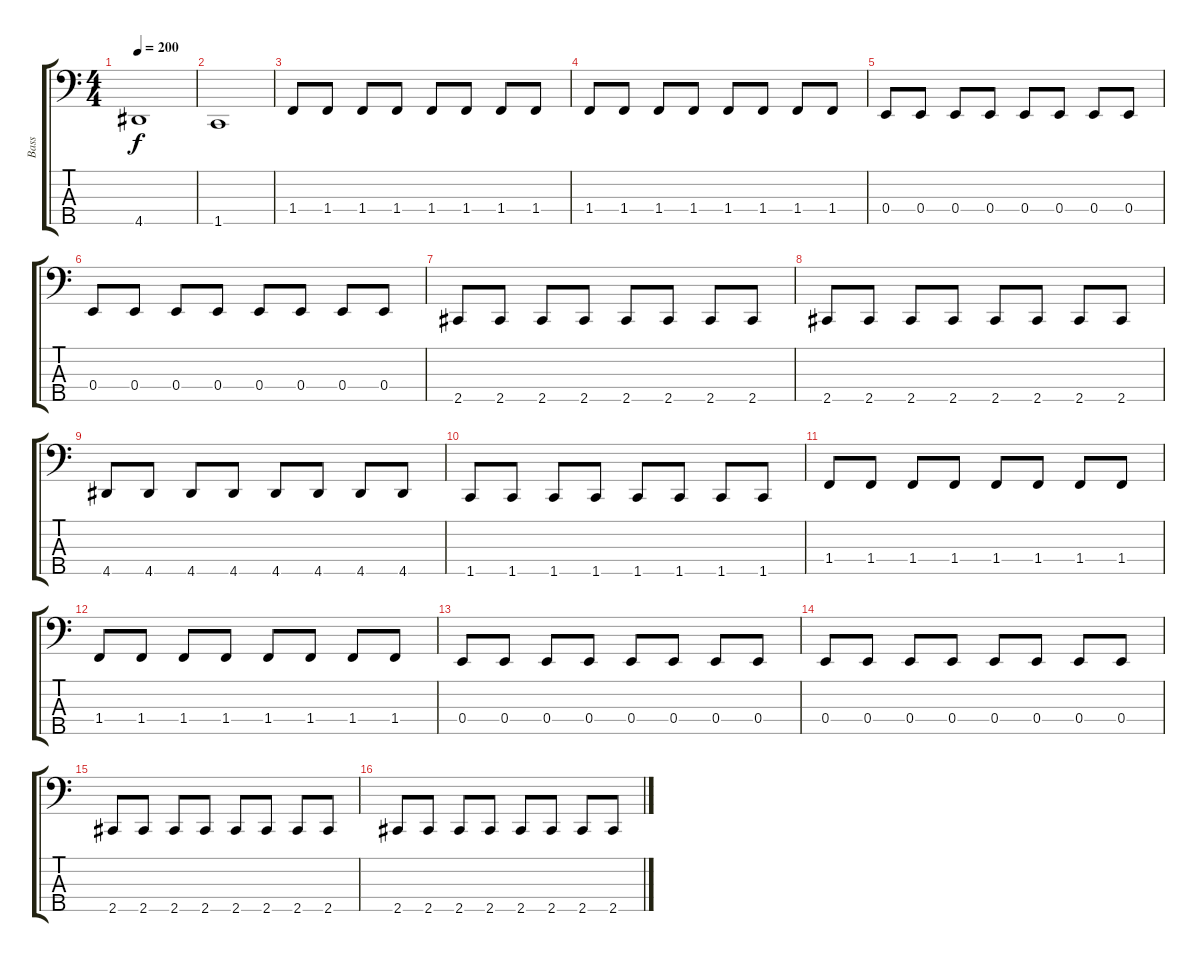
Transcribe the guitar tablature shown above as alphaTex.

\track ("Bass" "Bass") {instrument electricbasspick}
\staff {score tabs}
\tuning (G2 D2 A1 E1 B0) {hide}
\ts (4 4)
\tempo 200
\clef f4
\ks c
4.5.1{dy f} |
1.5.1 |
1.4.8 1.4.8 1.4.8 1.4.8 1.4.8 1.4.8 1.4.8 1.4.8 |
1.4.8 1.4.8 1.4.8 1.4.8 1.4.8 1.4.8 1.4.8 1.4.8 |
0.4.8 0.4.8 0.4.8 0.4.8 0.4.8 0.4.8 0.4.8 0.4.8 |
0.4.8 0.4.8 0.4.8 0.4.8 0.4.8 0.4.8 0.4.8 0.4.8 |
2.5.8 2.5.8 2.5.8 2.5.8 2.5.8 2.5.8 2.5.8 2.5.8 |
2.5.8 2.5.8 2.5.8 2.5.8 2.5.8 2.5.8 2.5.8 2.5.8 |
4.5.8 4.5.8 4.5.8 4.5.8 4.5.8 4.5.8 4.5.8 4.5.8 |
1.5.8 1.5.8 1.5.8 1.5.8 1.5.8 1.5.8 1.5.8 1.5.8 |
1.4.8 1.4.8 1.4.8 1.4.8 1.4.8 1.4.8 1.4.8 1.4.8 |
1.4.8 1.4.8 1.4.8 1.4.8 1.4.8 1.4.8 1.4.8 1.4.8 |
0.4.8 0.4.8 0.4.8 0.4.8 0.4.8 0.4.8 0.4.8 0.4.8 |
0.4.8 0.4.8 0.4.8 0.4.8 0.4.8 0.4.8 0.4.8 0.4.8 |
2.5.8 2.5.8 2.5.8 2.5.8 2.5.8 2.5.8 2.5.8 2.5.8 |
2.5.8 2.5.8 2.5.8 2.5.8 2.5.8 2.5.8 2.5.8 2.5.8
